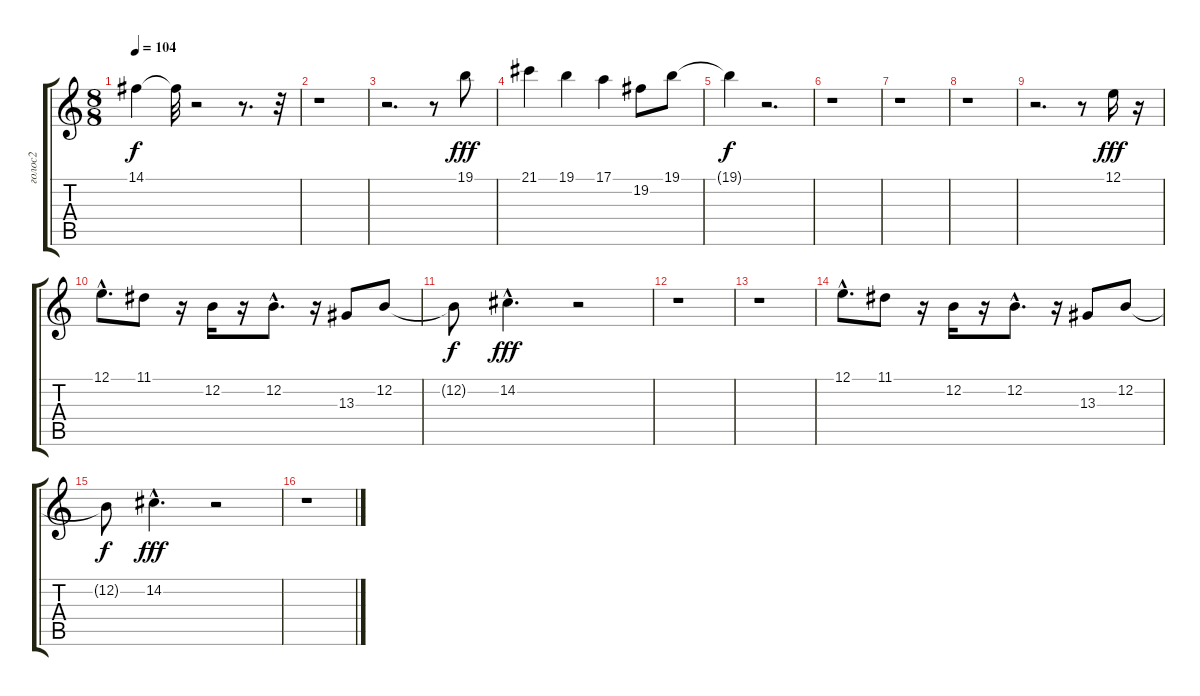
\track ("голос2" "голос2") {instrument synthvoice}
\staff {score tabs}
\tuning (E4 B3 G3 D3 A2 E2) {hide}
\ts (8 8)
\tempo 104
\clef g2
\ks c
14.1{t}.4{dy f} 14.1{t}.32 r.2 r.8{d} r.32 |
r.1 |
r.2{d} r.8 19.1.8{dy fff} |
21.1.4 19.1.4 17.1.4 19.2.8 19.1.8 |
19.1{t}.4{dy f} r.2{d} |
r.1 |
r.1 |
r.1 |
r.2{d} r.8 12.1.16{dy fff} r.16 |
12.1{hac}.8{d} 11.1.8 r.16 12.2.16 r.16 12.2{hac}.8{d} r.16 13.3.8 12.2.8 |
12.2{t}.8{dy f} 14.2{hac}.4{d dy fff} r.2 |
r.1 |
r.1 |
12.1{hac}.8{d} 11.1.8 r.16 12.2.16 r.16 12.2{hac}.8{d} r.16 13.3.8 12.2.8 |
12.2{t}.8{dy f} 14.2{hac}.4{d dy fff} r.2 |
r.1
